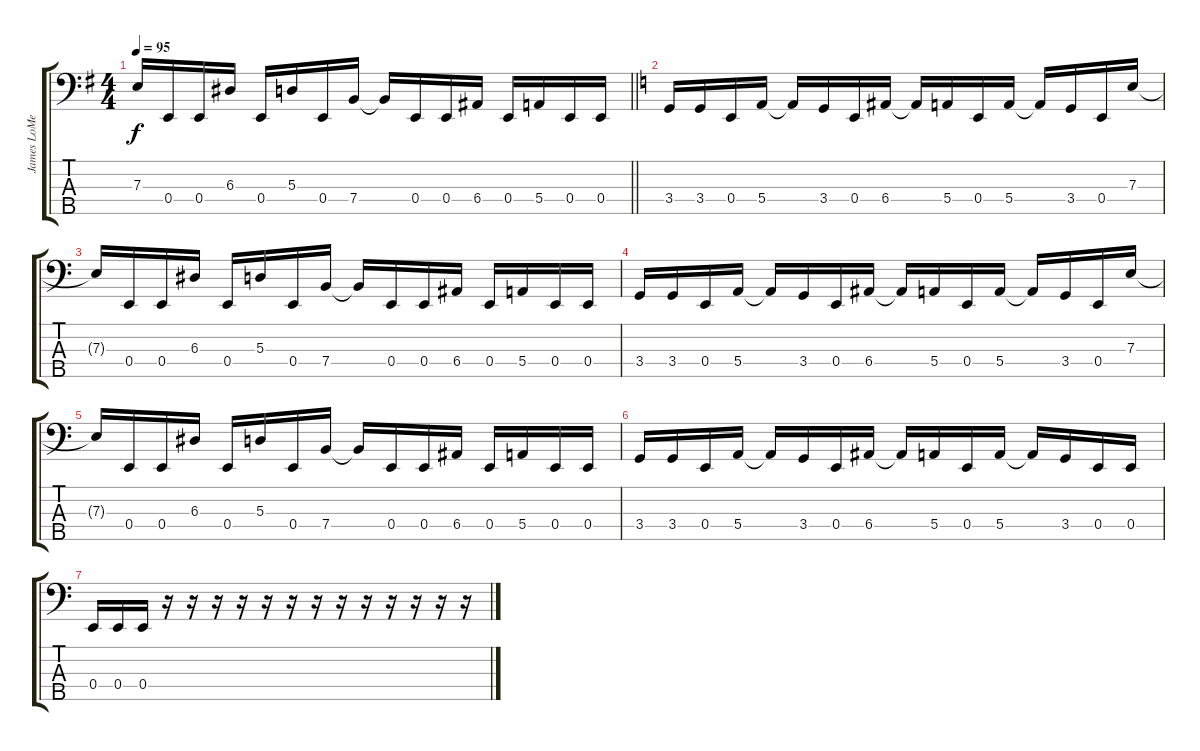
\track ("James LoMenzo" "James LoMe") {instrument electricbassfinger}
\staff {score tabs}
\tuning (G2 D2 A1 E1 B0) {hide}
\ts (4 4)
\tempo 95
\clef f4
\barLineRight lightlight
\ks g
7.3{t}.16{dy f} 0.4.16 0.4.16 6.3.16 0.4.16 5.3.16 0.4.16 7.4.16 7.4{t}.16 0.4.16 0.4.16 6.4.16 0.4.16 5.4.16 0.4.16 0.4.16 |
\ks c
3.4.16 3.4.16 0.4.16 5.4.16 5.4{t}.16 3.4.16 0.4.16 6.4.16 6.4{t}.16 5.4.16 0.4.16 5.4.16 5.4{t}.16 3.4.16 0.4.16 7.3.16 |
7.3{t}.16 0.4.16 0.4.16 6.3.16 0.4.16 5.3.16 0.4.16 7.4.16 7.4{t}.16 0.4.16 0.4.16 6.4.16 0.4.16 5.4.16 0.4.16 0.4.16 |
3.4.16 3.4.16 0.4.16 5.4.16 5.4{t}.16 3.4.16 0.4.16 6.4.16 6.4{t}.16 5.4.16 0.4.16 5.4.16 5.4{t}.16 3.4.16 0.4.16 7.3.16 |
7.3{t}.16 0.4.16 0.4.16 6.3.16 0.4.16 5.3.16 0.4.16 7.4.16 7.4{t}.16 0.4.16 0.4.16 6.4.16 0.4.16 5.4.16 0.4.16 0.4.16 |
3.4.16 3.4.16 0.4.16 5.4.16 5.4{t}.16 3.4.16 0.4.16 6.4.16 6.4{t}.16 5.4.16 0.4.16 5.4.16 5.4{t}.16 3.4.16 0.4.16 0.4.16 |
0.4.16 0.4.16 0.4.16 r.16 r.16 r.16 r.16 r.16 r.16 r.16 r.16 r.16 r.16 r.16 r.16 r.16
